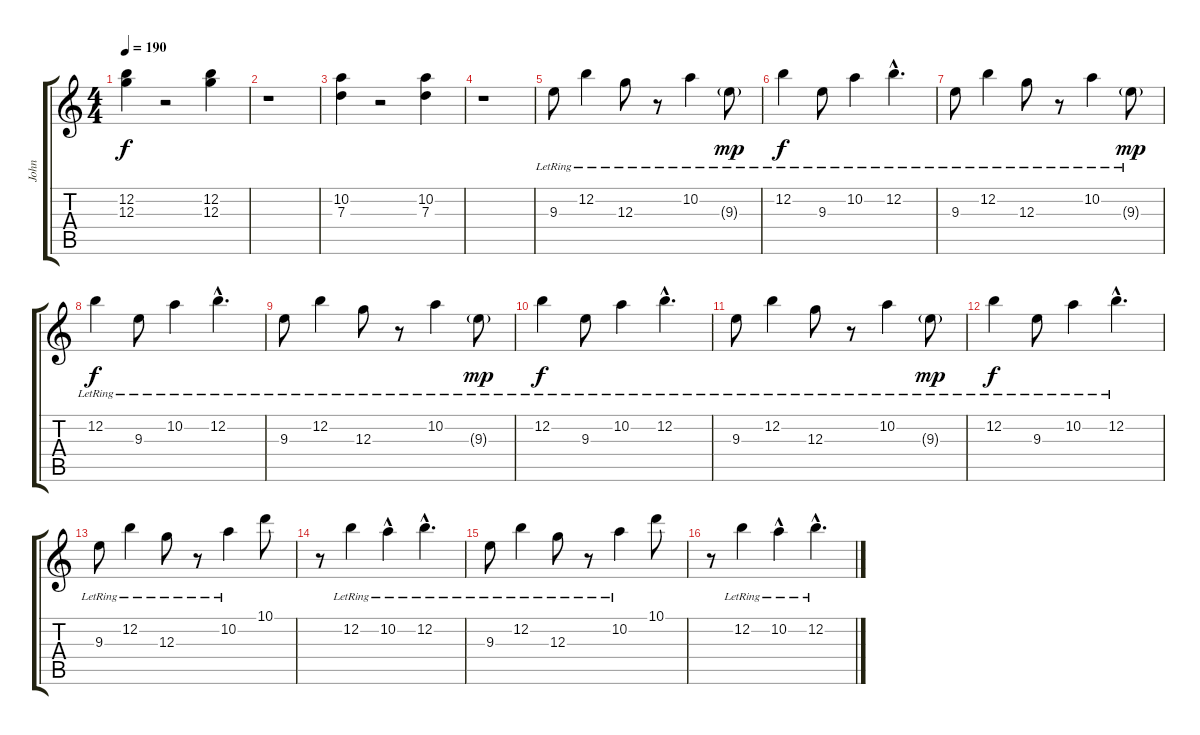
\track ("John" "John") {instrument electricguitarclean}
\staff {score tabs}
\tuning (E4 B3 G3 D3 A2 E2) {hide}
\ts (4 4)
\tempo 190
\clef g2
\ks c
(12.2 12.3).4{dy f} r.2 (12.2 12.3).4 |
r.1 |
(10.2 7.3).4 r.2 (10.2 7.3).4 |
r.1 |
9.3{lr}.8 12.2{lr}.4 12.3{lr}.8 r.8 10.2{lr}.4 9.3{g lr}.8{dy mp} |
12.2{lr}.4{dy f} 9.3{lr}.8 10.2{lr}.4 12.2{hac lr}.4{d} |
9.3{lr}.8 12.2{lr}.4 12.3{lr}.8 r.8 10.2{lr}.4 9.3{g lr}.8{dy mp} |
12.2{lr}.4{dy f} 9.3{lr}.8 10.2{lr}.4 12.2{hac lr}.4{d} |
9.3{lr}.8 12.2{lr}.4 12.3{lr}.8 r.8 10.2{lr}.4 9.3{g lr}.8{dy mp} |
12.2{lr}.4{dy f} 9.3{lr}.8 10.2{lr}.4 12.2{hac lr}.4{d} |
9.3{lr}.8 12.2{lr}.4 12.3{lr}.8 r.8 10.2{lr}.4 9.3{g lr}.8{dy mp} |
12.2{lr}.4{dy f} 9.3{lr}.8 10.2{lr}.4 12.2{hac lr}.4{d} |
9.3{lr}.8 12.2{lr}.4 12.3{lr}.8 r.8 10.2{lr}.4 10.1.8 |
r.8 12.2{lr}.4 10.2{hac lr}.4 12.2{hac lr}.4{d} |
9.3{lr}.8 12.2{lr}.4 12.3{lr}.8 r.8 10.2{lr}.4 10.1.8 |
r.8 12.2{lr}.4 10.2{hac lr}.4 12.2{hac lr}.4{d}
